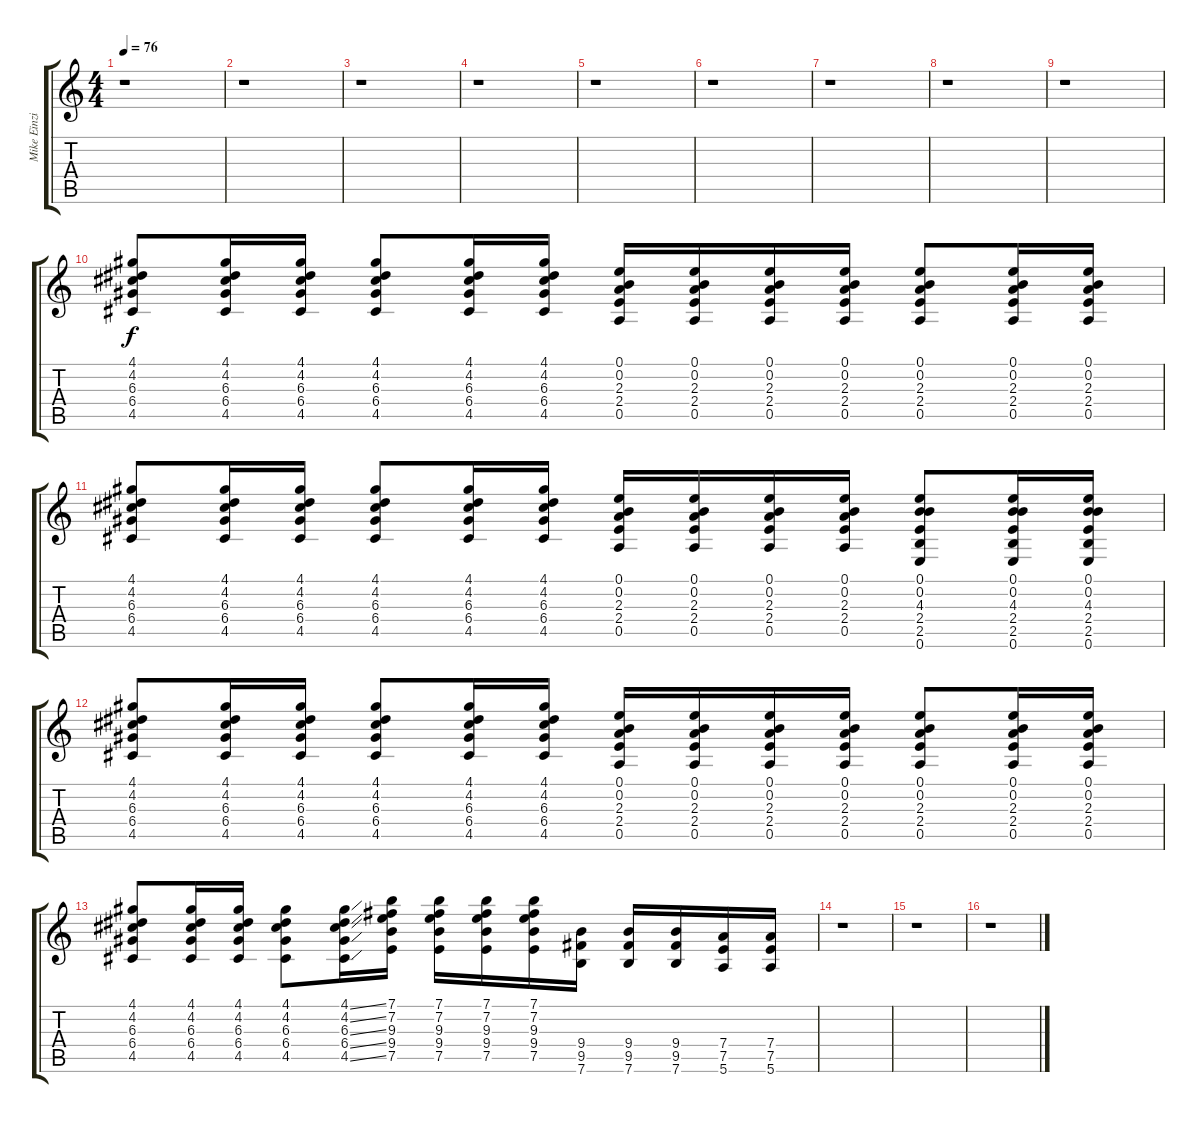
\track ("Mike Einziger Metal Disto" "Mike Einzi") {instrument distortionguitar}
\staff {score tabs}
\tuning (E4 B3 G3 D3 A2 E2) {hide}
\ts (4 4)
\tempo 76
\clef g2
\ks c
r.1{dy f instrument distortionguitar} |
r.1 |
r.1 |
r.1 |
r.1 |
r.1 |
r.1 |
r.1 |
r.1 |
(4.1 4.2 6.3 6.4 4.5).8 (4.1 4.2 6.3 6.4 4.5).16 (4.1 4.2 6.3 6.4 4.5).16 (4.1 4.2 6.3 6.4 4.5).8 (4.1 4.2 6.3 6.4 4.5).16 (4.1 4.2 6.3 6.4 4.5).16 (0.1 0.2 2.3 2.4 0.5).16 (0.1 0.2 2.3 2.4 0.5).16 (0.1 0.2 2.3 2.4 0.5).16 (0.1 0.2 2.3 2.4 0.5).16 (0.1 0.2 2.3 2.4 0.5).8 (0.1 0.2 2.3 2.4 0.5).16 (0.1 0.2 2.3 2.4 0.5).16 |
(4.1 4.2 6.3 6.4 4.5).8 (4.1 4.2 6.3 6.4 4.5).16 (4.1 4.2 6.3 6.4 4.5).16 (4.1 4.2 6.3 6.4 4.5).8 (4.1 4.2 6.3 6.4 4.5).16 (4.1 4.2 6.3 6.4 4.5).16 (0.1 0.2 2.3 2.4 0.5).16 (0.1 0.2 2.3 2.4 0.5).16 (0.1 0.2 2.3 2.4 0.5).16 (0.1 0.2 2.3 2.4 0.5).16 (0.1 0.2 4.3 2.4 2.5 0.6).8 (0.1 0.2 4.3 2.4 2.5 0.6).16 (0.1 0.2 4.3 2.4 2.5 0.6).16 |
(4.1 4.2 6.3 6.4 4.5).8 (4.1 4.2 6.3 6.4 4.5).16 (4.1 4.2 6.3 6.4 4.5).16 (4.1 4.2 6.3 6.4 4.5).8 (4.1 4.2 6.3 6.4 4.5).16 (4.1 4.2 6.3 6.4 4.5).16 (0.1 0.2 2.3 2.4 0.5).16 (0.1 0.2 2.3 2.4 0.5).16 (0.1 0.2 2.3 2.4 0.5).16 (0.1 0.2 2.3 2.4 0.5).16 (0.1 0.2 2.3 2.4 0.5).8 (0.1 0.2 2.3 2.4 0.5).16 (0.1 0.2 2.3 2.4 0.5).16 |
(4.1 4.2 6.3 6.4 4.5).8 (4.1 4.2 6.3 6.4 4.5).16 (4.1 4.2 6.3 6.4 4.5).16 (4.1 4.2 6.3 6.4 4.5).8 (4.1{ss} 4.2{ss} 6.3{ss} 6.4{ss} 4.5{ss}).16 (7.1 7.2 9.3 9.4 7.5).16 (7.1 7.2 9.3 9.4 7.5).16 (7.1 7.2 9.3 9.4 7.5).16 (7.1 7.2 9.3 9.4 7.5).16 (9.4 9.5 7.6).16 (9.4 9.5 7.6).16 (9.4 9.5 7.6).16 (7.4 7.5 5.6).16 (7.4 7.5 5.6).16 |
r.1 |
r.1 |
r.1
